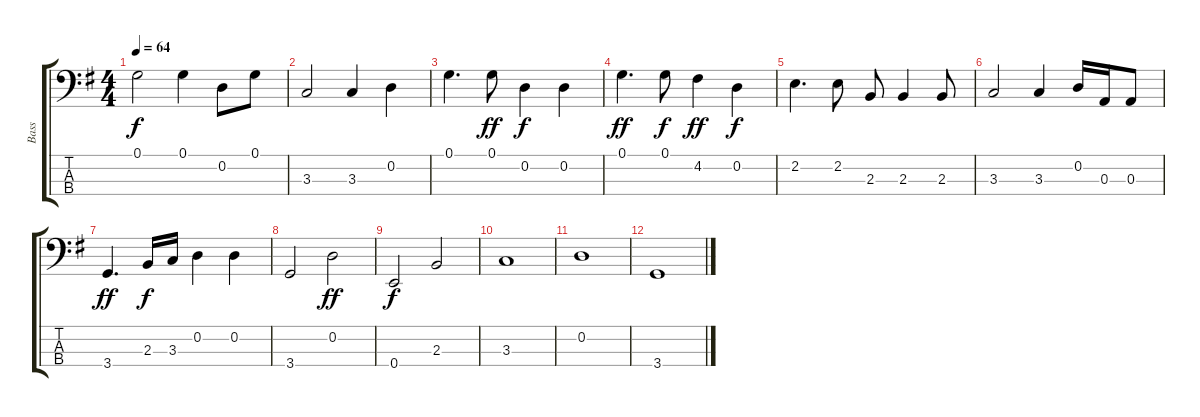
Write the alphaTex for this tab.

\track ("Bass" "Bass") {instrument electricbassfinger}
\staff {score tabs}
\tuning (G2 D2 A1 E1) {hide}
\ts (4 4)
\tempo 64
\clef f4
\ks g
0.1.2{dy f} 0.1.4 0.2.8 0.1.8 |
3.3.2 3.3.4 0.2.4 |
0.1.4{d} 0.1.8{dy ff} 0.2.4{dy f} 0.2.4 |
0.1.4{d dy ff} 0.1.8{dy f} 4.2.4{dy ff} 0.2.4{dy f} |
2.2.4{d} 2.2.8 2.3.8 2.3.4 2.3.8 |
3.3.2 3.3.4 0.2.16 0.3.16 0.3.8 |
3.4.4{d dy ff} 2.3.16{dy f} 3.3.16 0.2.4 0.2.4 |
3.4.2 0.2.2{dy ff} |
0.4.2{dy f} 2.3.2 |
3.3.1 |
0.2.1 |
3.4.1
